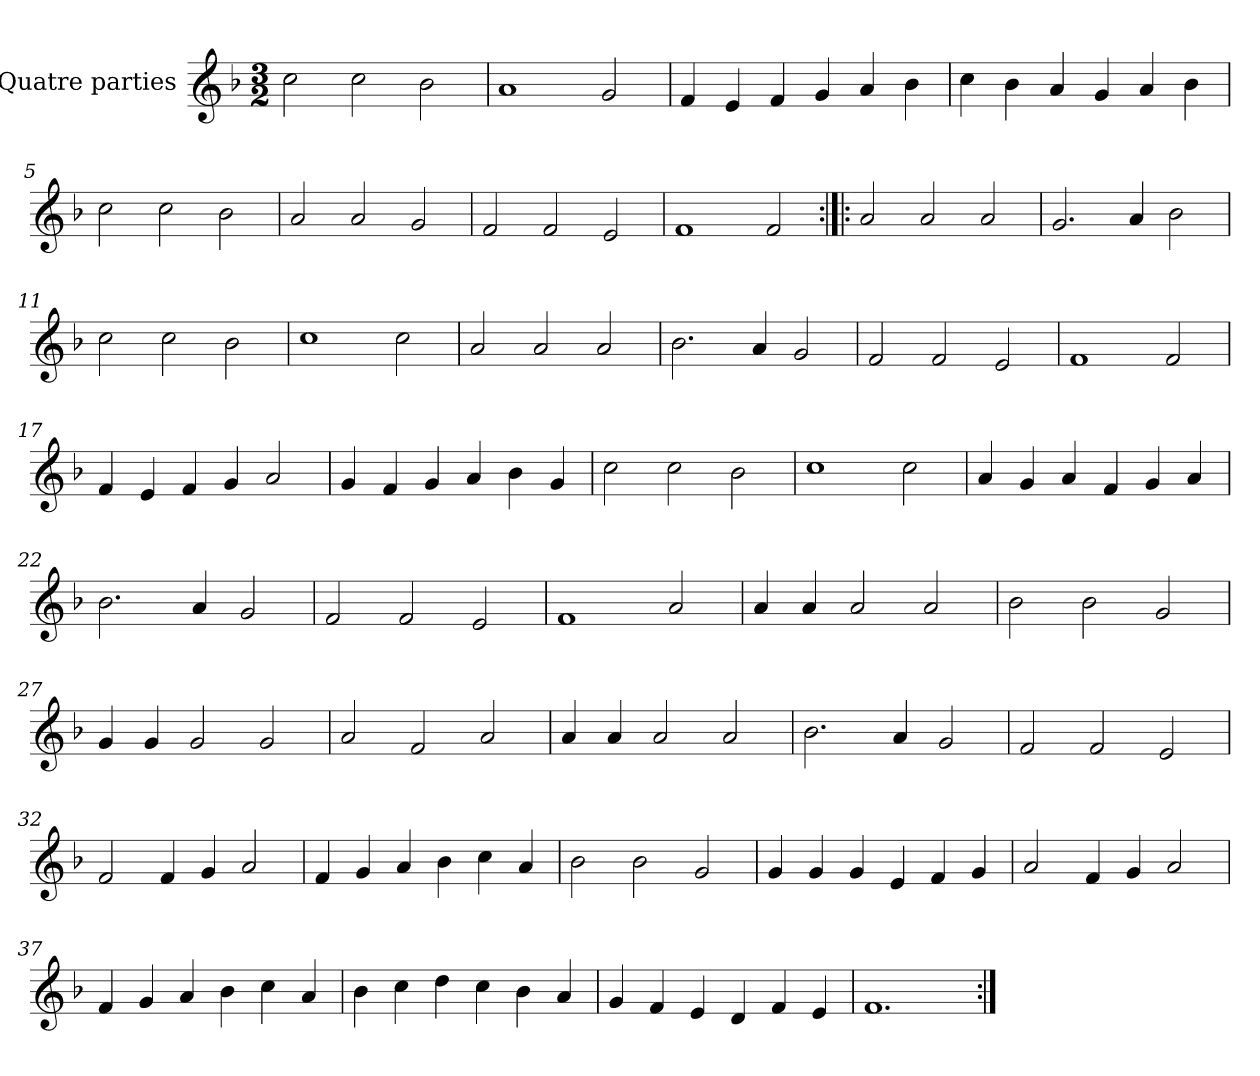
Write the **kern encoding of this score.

**kern
*part1
*staff1
*I"Quatre parties
*clefG2
*k[b-]
*M3/2
*MM180
=1
2cc\
2cc\
2b-\
=2
1a
2g/
=3
4f/
4e/
4f/
4g/
4a/
4b-\
=4
4cc\
4b-\
4a/
4g/
4a/
4b-\
=5
2cc\
2cc\
2b-\
=6
2a/
2a/
2g/
=7
2f/
2f/
2e/
=8
1f
2f/
=9:|!|:
2a/
2a/
2a/
=10
2.g/
4a/
2b-\
=11
2cc\
2cc\
2b-\
=12
1cc
2cc\
=13
2a/
2a/
2a/
=14
2.b-\
4a/
2g/
=15
2f/
2f/
2e/
=16
1f
2f/
=17
4f/
4e/
4f/
4g/
2a/
=18
4g/
4f/
4g/
4a/
4b-\
4g/
=19
2cc\
2cc\
2b-\
=20
1cc
2cc\
=21
4a/
4g/
4a/
4f/
4g/
4a/
=22
2.b-\
4a/
2g/
=23
2f/
2f/
2e/
=24
1f
2a/
=25
4a/
4a/
2a/
2a/
=26
2b-\
2b-\
2g/
=27
4g/
4g/
2g/
2g/
=28
2a/
2f/
2a/
=29
4a/
4a/
2a/
2a/
=30
2.b-\
4a/
2g/
=31
2f/
2f/
2e/
=32
2f/
4f/
4g/
2a/
=33
4f/
4g/
4a/
4b-\
4cc\
4a/
=34
2b-\
2b-\
2g/
=35
4g/
4g/
4g/
4e/
4f/
4g/
=36
2a/
4f/
4g/
2a/
=37
4f/
4g/
4a/
4b-\
4cc\
4a/
=38
4b-\
4cc\
4dd\
4cc\
4b-\
4a/
=39
4g/
4f/
4e/
4d/
4f/
4e/
=40
1.f
=:|!
*-
